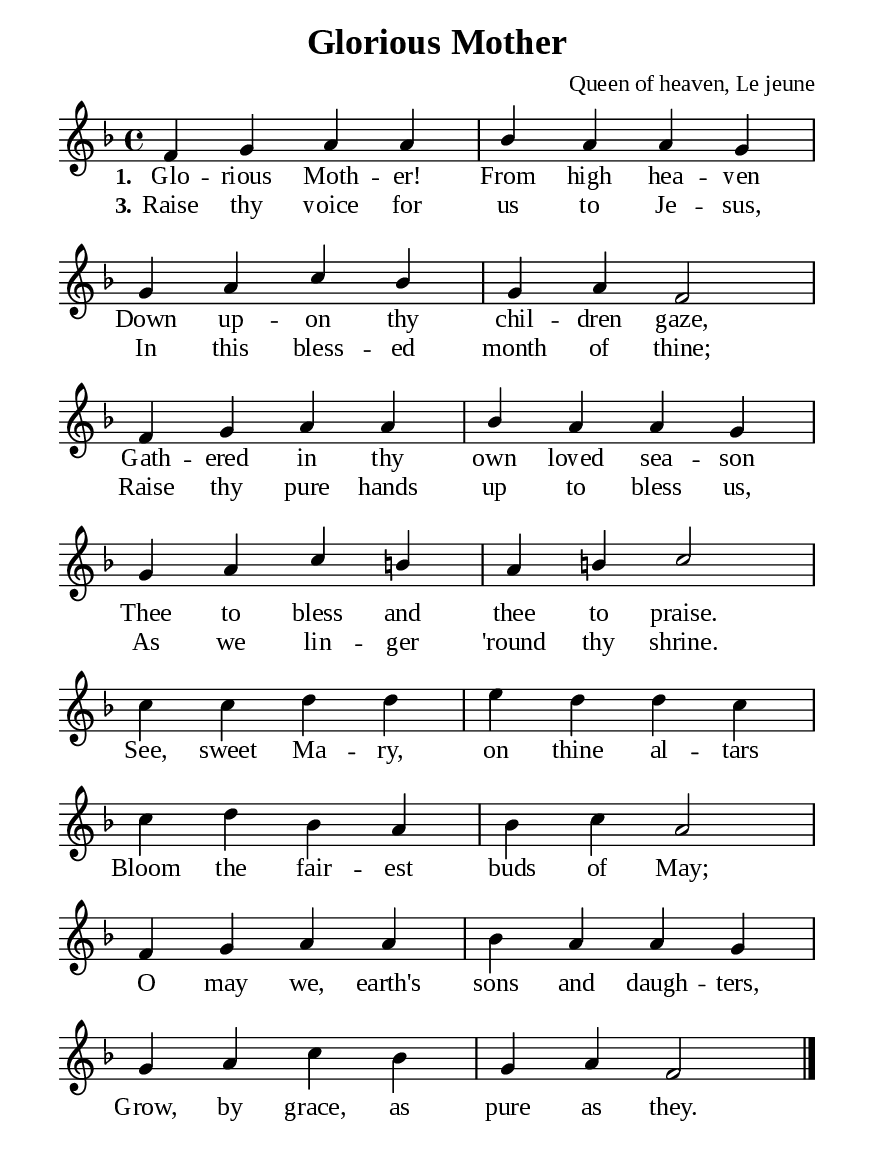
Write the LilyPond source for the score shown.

%%%%%%%%%%%%%%%%%%%%%%%%%%%%%
% CONTENTS OF THIS DOCUMENT
% 1. Common settings
% 2. Verse music
% 3. Chorus music
% 4. Verse lyrics
% 5. Chorus lyrics
% 6. Layout
%%%%%%%%%%%%%%%%%%%%%%%%%%%%%

%%%%%%%%%%%%%%%%%%%%%%%%%%%%%
% 1. Common settings
%%%%%%%%%%%%%%%%%%%%%%%%%%%%%
\version "2.22.1"

\header {
  title = "Glorious Mother"
  composer = "Queen of heaven, Le jeune"
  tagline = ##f
}

globalSettings = {
  \key f \major
  \time 4/4
  \override Score.BarNumber.break-visibility = ##(#f #f #f)
  \override Lyrics.LyricSpace.minimum-distance = #3.0
}

\paper {
  #(set-paper-size "a5")
  top-margin = 3.2\mm
  bottom-marign = 10\mm
  left-margin = 10\mm
  right-margin = 10\mm
  indent = #0
  #(define fonts
	 (make-pango-font-tree "Liberation Serif"
	 		       "Liberation Serif"
			       "Liberation Serif"
			       (/ 20 20)))
  system-system-spacing = #'((basic-distance . 3) (padding . 3))
}

printItalic = {
  \override LyricText.font-shape = #'italic
}

%%%%%%%%%%%%%%%%%%%%%%%%%%%%%
% 2. Verse music
%%%%%%%%%%%%%%%%%%%%%%%%%%%%%
musicVerseSoprano = \relative c' {
  %{	01	%} f4 g a a |
  %{	02	%} bes a a g |
  %{	03	%} g a c bes |
  %{	04	%} g a f2 |
  %{	05	%} f4 g a a |
  %{	06	%} bes a a g |
  %{	07	%} g a c b! |
  %{	08	%} a b! c2 |
}

%%%%%%%%%%%%%%%%%%%%%%%%%%%%%
% 3. Chorus music
%%%%%%%%%%%%%%%%%%%%%%%%%%%%%
musicChorusSoprano = \relative c'' {
  \set Score.currentBarNumber = #9
  %{	09	%} c4 c d d |
  %{	10	%} e d d c |
  %{	11	%} c d bes a |
  %{	12	%} bes c a2 |
  %{	13	%} f4 g a a |
  %{	14	%} bes a a g |
  %{	15	%} g a c bes |
  %{	16	%} g a f2 \bar "|."
}

%%%%%%%%%%%%%%%%%%%%%%%%%%%%%
% 4. Verse lyrics
%%%%%%%%%%%%%%%%%%%%%%%%%%%%%
lyricVerseOne = \lyricmode {
  \set stanza = #"1."
  Glo -- rious Moth -- er! From high hea -- ven
  Down up -- on thy chil -- dren gaze,
  Gath -- ered in thy own loved sea -- son
  Thee to bless and thee to praise.
}

lyricVerseThree = \lyricmode {
  \set stanza = #"3."
  Raise thy voice for us to Je -- sus,
  In this bless -- ed month of thine;
  Raise thy pure hands up to bless us,
  As we lin -- ger 'round thy shrine.
}

%%%%%%%%%%%%%%%%%%%%%%%%%%%%%
% 5. Chorus lyrics
%%%%%%%%%%%%%%%%%%%%%%%%%%%%%
lyricChorus = \lyricmode {
  See, sweet Ma -- ry, on thine al -- tars
  Bloom the fair -- est buds of May;
  O may we, earth's sons and daugh -- ters,
  Grow, by grace, as pure as they.
}

%%%%%%%%%%%%%%%%%%%%%%%%%%%%%
% 6. Layout
%%%%%%%%%%%%%%%%%%%%%%%%%%%%%
\score {
    \new ChoirStaff <<
      \new Staff <<
        \clef "treble"
        \new Voice = "soprano" {
          \voiceOne \globalSettings   \musicVerseSoprano
        }
      >>
      \new Lyrics \lyricsto soprano \lyricVerseOne
      \new Lyrics \lyricsto soprano \lyricVerseThree
    >>
}

\score {
    \new ChoirStaff <<
      \new Staff <<
        \clef "treble"
        \override Staff.TimeSignature #'stencil = ##f
        \new Voice = "soprano" {
          \globalSettings   \musicChorusSoprano
        }
      >>
      \new Lyrics \lyricsto soprano \lyricChorus
    >>
}
